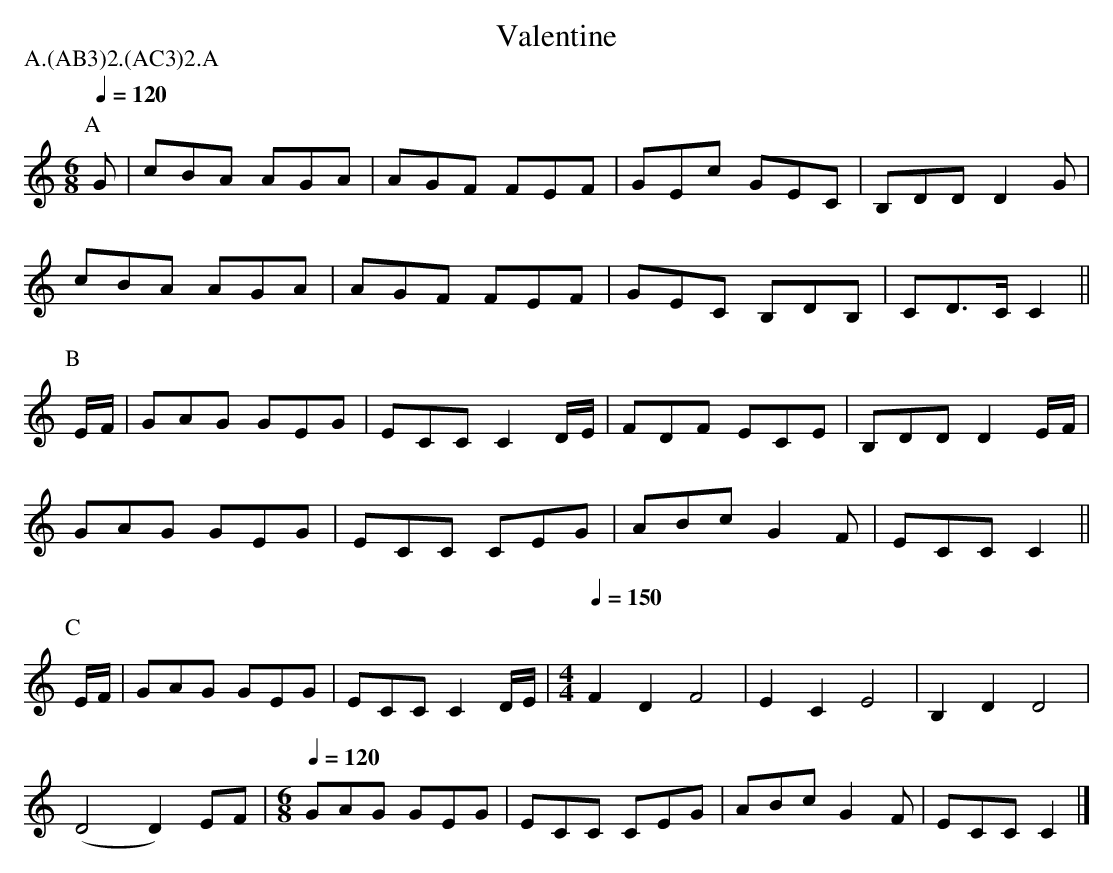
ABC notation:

X:1
T:Valentine
P:A.(AB3)2.(AC3)2.A
M:6/8
K:Cmaj clef=treble
L:1/8
Q:1/4=120
P:A
G |\
cBA AGA | AGF FEF | GEc GEC | B,DD D2 G |
cBA AGA | AGF FEF | GEC B,DB, | CD>C C2 ||
P:B
E/2F/2 |\
GAG GEG | ECC C2 D/2E/2 | FDF ECE | B,DD D2 E/2F/2 |
GAG GEG | ECC CEG | ABc G2F | ECC C2 ||
P:C
E/2F/2 |\
GAG GEG | ECC C2 D/2E/2 |\
M:4/4
Q:1/4=150
F2 D2 F4 | E2 C2 E4 | B,2 D2 D4 |
(D4 D2) EF |\
M:6/8
Q:1/4=120
GAG GEG | ECC CEG | ABc G2F | ECC C2 |]
